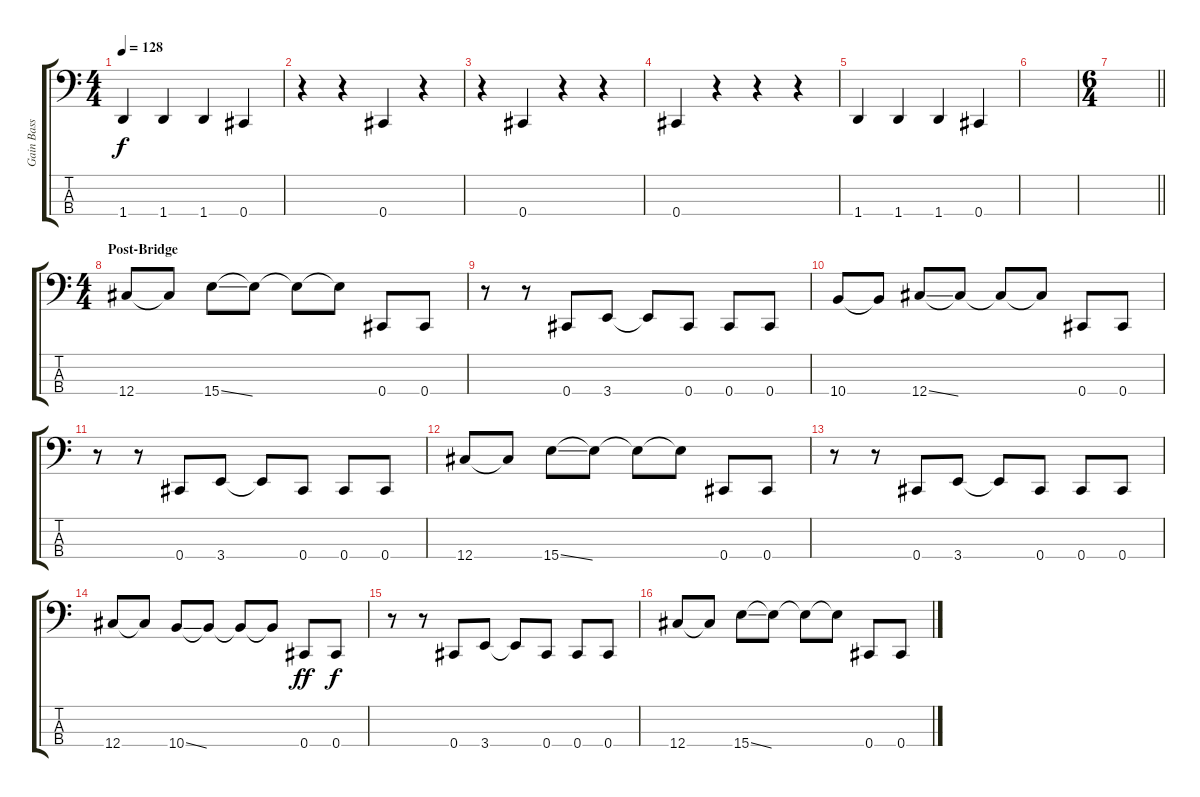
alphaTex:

\track ("Gain Bass (ignore)" "Gain Bass ") {instrument overdrivenguitar}
\staff {score tabs}
\tuning (E2 B1 Gb1 Db1) {hide}
\ts (4 4)
\tempo 128
\clef f4
\ks c
1.4.4{dy f} 1.4.4 1.4.4 0.4.4 |
r.4 r.4 0.4.4 r.4 |
r.4 0.4.4 r.4 r.4 |
0.4.4 r.4 r.4 r.4 |
1.4.4 1.4.4 1.4.4 0.4.4 |
|
\ts (6 4)
\barLineRight lightlight
|
\ts (4 4)
\section ("" "Post-Bridge")
12.4.8 12.4{t}.8 15.4{ss}.8 15.4{t}.8 15.4{t}.8 15.4{t}.8 0.4.8 0.4.8 |
r.8 r.8 0.4.8 3.4.8 3.4{t}.8 0.4.8 0.4.8 0.4.8 |
10.4.8 10.4{t}.8 12.4{ss}.8 12.4{t}.8 12.4{t}.8 12.4{t}.8 0.4.8 0.4.8 |
r.8 r.8 0.4.8 3.4.8 3.4{t}.8 0.4.8 0.4.8 0.4.8 |
12.4.8 12.4{t}.8 15.4{ss}.8 15.4{t}.8 15.4{t}.8 15.4{t}.8 0.4.8 0.4.8 |
r.8 r.8 0.4.8 3.4.8 3.4{t}.8 0.4.8 0.4.8 0.4.8 |
12.4.8 12.4{t}.8 10.4{ss}.8 10.4{t}.8 10.4{t}.8 10.4{t}.8 0.4.8{dy ff} 0.4.8{dy f} |
r.8 r.8 0.4.8 3.4.8 3.4{t}.8 0.4.8 0.4.8 0.4.8 |
12.4.8 12.4{t}.8 15.4{ss}.8 15.4{t}.8 15.4{t}.8 15.4{t}.8 0.4.8 0.4.8
